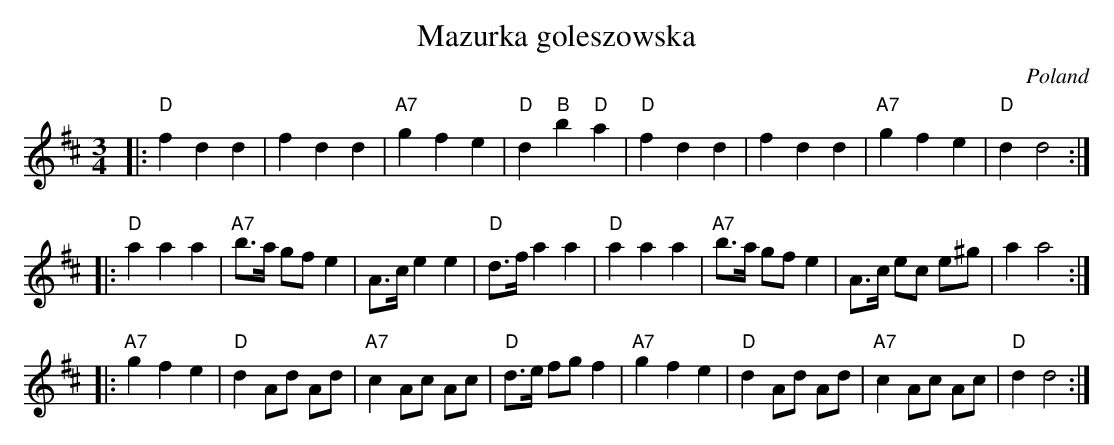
X:1
T: Mazurka goleszowska
O: Poland
M: 3/4
L: 1/8
K: D
|:\
"D"f2 d2 d2 | f2 d2 d2 | "A7"g2 f2 e2 | "D"d2 "B"b2 "D"a2 |\
"D"f2 d2 d2 | f2 d2 d2 | "A7"g2 f2 e2 | "D"d2 d4 :|
|:\
"D"a2 a2 a2 | "A7"b>a gf e2 | A>c e2 e2 | "D"d>f a2 a2 |\
"D"a2 a2 a2 | "A7"b>a gf e2 | A>c ec e^g | a2 a4 :|
|:\
"A7"g2 f2 e2 | "D"d2 Ad Ad | "A7"c2 Ac Ac | "D"d>e fg f2 |\
"A7"g2 f2 e2 | "D"d2 Ad Ad | "A7"c2 Ac Ac | "D"d2 d4 :|
